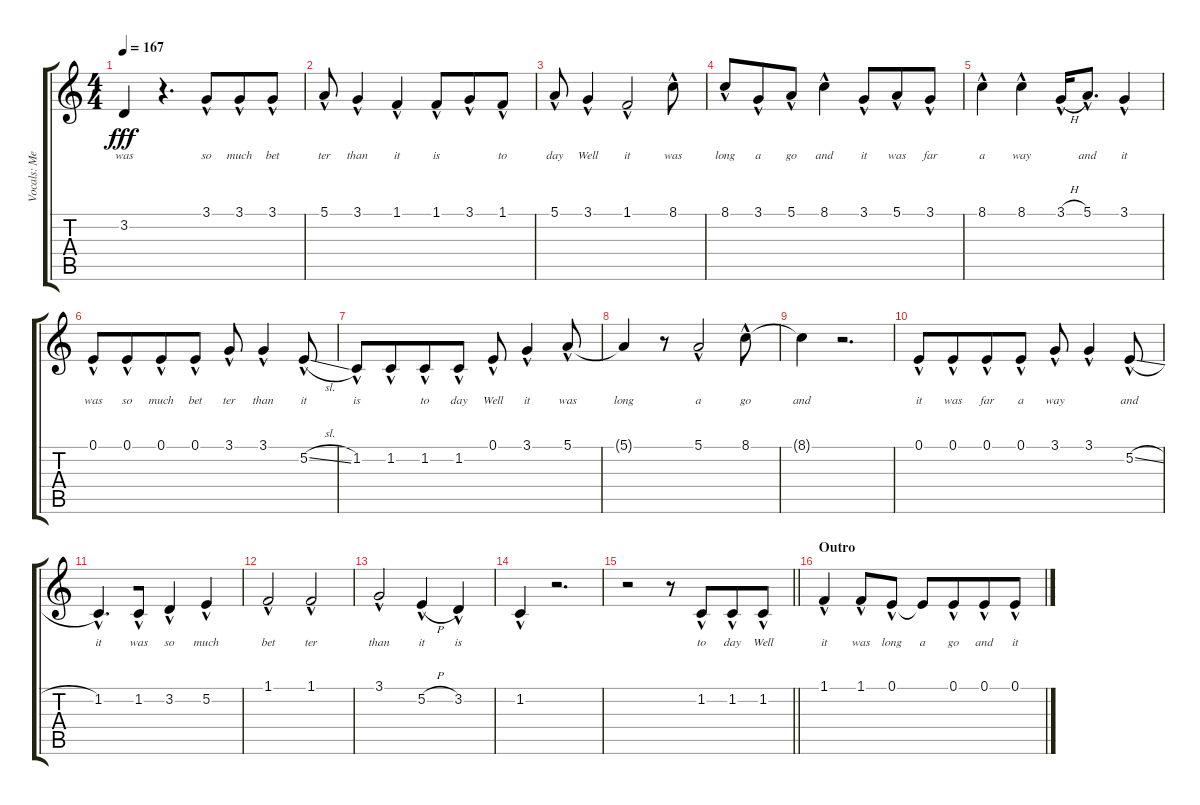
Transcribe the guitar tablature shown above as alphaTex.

\track ("Vocals: Meatloaf" "Vocals: Me") {instrument lead2sawtooth}
\staff {score tabs}
\tuning (E4 B3 G3 D3 A2 E2) {hide}
\ts (4 4)
\tempo 167
\clef g2
\ks c
3.2{t}.4{lyrics (0 "was") lyrics (1 "") lyrics (2 "") lyrics (3 "") lyrics (4 "") dy fff} r.4{d} 3.1{hac}.8{lyrics (0 "so") lyrics (1 "") lyrics (2 "") lyrics (3 "") lyrics (4 "") beam merge} 3.1{hac}.8{lyrics (0 "much") lyrics (1 "") lyrics (2 "") lyrics (3 "") lyrics (4 "")} 3.1{hac}.8{lyrics (0 "bet") lyrics (1 "") lyrics (2 "") lyrics (3 "") lyrics (4 "")} |
5.1{hac}.8{lyrics (0 "ter") lyrics (1 "") lyrics (2 "") lyrics (3 "") lyrics (4 "")} 3.1{hac}.4{lyrics (0 "than") lyrics (1 "") lyrics (2 "") lyrics (3 "") lyrics (4 "")} 1.1{hac}.4{lyrics (0 "it") lyrics (1 "") lyrics (2 "") lyrics (3 "") lyrics (4 "")} 1.1{hac}.8{lyrics (0 "is") lyrics (1 "") lyrics (2 "") lyrics (3 "") lyrics (4 "") beam merge} 3.1{hac}.8{lyrics (0 "") lyrics (1 "") lyrics (2 "") lyrics (3 "") lyrics (4 "")} 1.1{hac}.8{lyrics (0 "to") lyrics (1 "") lyrics (2 "") lyrics (3 "") lyrics (4 "")} |
5.1{hac}.8{lyrics (0 "day") lyrics (1 "") lyrics (2 "") lyrics (3 "") lyrics (4 "")} 3.1{hac}.4{lyrics (0 "Well") lyrics (1 "") lyrics (2 "") lyrics (3 "") lyrics (4 "")} 1.1{hac}.2{lyrics (0 "it") lyrics (1 "") lyrics (2 "") lyrics (3 "") lyrics (4 "")} 8.1{hac}.8{lyrics (0 "was") lyrics (1 "") lyrics (2 "") lyrics (3 "") lyrics (4 "")} |
8.1{hac}.8{lyrics (0 "long") lyrics (1 "") lyrics (2 "") lyrics (3 "") lyrics (4 "")} 3.1{hac}.8{lyrics (0 "a") lyrics (1 "") lyrics (2 "") lyrics (3 "") lyrics (4 "") beam merge} 5.1{hac}.8{lyrics (0 "go") lyrics (1 "") lyrics (2 "") lyrics (3 "") lyrics (4 "")} 8.1{hac}.4{lyrics (0 "and") lyrics (1 "") lyrics (2 "") lyrics (3 "") lyrics (4 "")} 3.1{hac}.8{lyrics (0 "it") lyrics (1 "") lyrics (2 "") lyrics (3 "") lyrics (4 "") beam merge} 5.1{hac}.8{lyrics (0 "was") lyrics (1 "") lyrics (2 "") lyrics (3 "") lyrics (4 "")} 3.1{hac}.8{lyrics (0 "far") lyrics (1 "") lyrics (2 "") lyrics (3 "") lyrics (4 "")} |
8.1{hac}.4{lyrics (0 "a") lyrics (1 "") lyrics (2 "") lyrics (3 "") lyrics (4 "")} 8.1{hac}.4{lyrics (0 "way") lyrics (1 "") lyrics (2 "") lyrics (3 "") lyrics (4 "")} 3.1{h hac}.16{lyrics (0 "") lyrics (1 "") lyrics (2 "") lyrics (3 "") lyrics (4 "")} 5.1{hac}.8{d lyrics (0 "and") lyrics (1 "") lyrics (2 "") lyrics (3 "") lyrics (4 "")} 3.1{hac}.4{lyrics (0 "it") lyrics (1 "") lyrics (2 "") lyrics (3 "") lyrics (4 "")} |
0.1{hac}.8{lyrics (0 "was") lyrics (1 "") lyrics (2 "") lyrics (3 "") lyrics (4 "")} 0.1{hac}.8{lyrics (0 "so") lyrics (1 "") lyrics (2 "") lyrics (3 "") lyrics (4 "") beam merge} 0.1{hac}.8{lyrics (0 "much") lyrics (1 "") lyrics (2 "") lyrics (3 "") lyrics (4 "")} 0.1{hac}.8{lyrics (0 "bet") lyrics (1 "") lyrics (2 "") lyrics (3 "") lyrics (4 "") beam split} 3.1{hac}.8{lyrics (0 "ter") lyrics (1 "") lyrics (2 "") lyrics (3 "") lyrics (4 "")} 3.1{hac}.4{lyrics (0 "than") lyrics (1 "") lyrics (2 "") lyrics (3 "") lyrics (4 "")} 5.2{sl hac}.8{lyrics (0 "it") lyrics (1 "") lyrics (2 "") lyrics (3 "") lyrics (4 "")} |
1.2{hac}.8{lyrics (0 "is") lyrics (1 "") lyrics (2 "") lyrics (3 "") lyrics (4 "")} 1.2{hac}.8{lyrics (0 "") lyrics (1 "") lyrics (2 "") lyrics (3 "") lyrics (4 "") beam merge} 1.2{hac}.8{lyrics (0 "to") lyrics (1 "") lyrics (2 "") lyrics (3 "") lyrics (4 "")} 1.2{hac}.8{lyrics (0 "day") lyrics (1 "") lyrics (2 "") lyrics (3 "") lyrics (4 "") beam split} 0.1{hac}.8{lyrics (0 "Well") lyrics (1 "") lyrics (2 "") lyrics (3 "") lyrics (4 "")} 3.1{hac}.4{lyrics (0 "it") lyrics (1 "") lyrics (2 "") lyrics (3 "") lyrics (4 "")} 5.1{hac}.8{lyrics (0 "was") lyrics (1 "") lyrics (2 "") lyrics (3 "") lyrics (4 "")} |
5.1{t}.4{lyrics (0 "long") lyrics (1 "") lyrics (2 "") lyrics (3 "") lyrics (4 "")} r.8 5.1{hac}.2{lyrics (0 "a") lyrics (1 "") lyrics (2 "") lyrics (3 "") lyrics (4 "")} 8.1{hac}.8{lyrics (0 "go") lyrics (1 "") lyrics (2 "") lyrics (3 "") lyrics (4 "")} |
8.1{t}.4{lyrics (0 "and") lyrics (1 "") lyrics (2 "") lyrics (3 "") lyrics (4 "")} r.2{d} |
0.1{hac}.8{lyrics (0 "it") lyrics (1 "") lyrics (2 "") lyrics (3 "") lyrics (4 "")} 0.1{hac}.8{lyrics (0 "was") lyrics (1 "") lyrics (2 "") lyrics (3 "") lyrics (4 "") beam merge} 0.1{hac}.8{lyrics (0 "far") lyrics (1 "") lyrics (2 "") lyrics (3 "") lyrics (4 "")} 0.1{hac}.8{lyrics (0 "a") lyrics (1 "") lyrics (2 "") lyrics (3 "") lyrics (4 "") beam split} 3.1{hac}.8{lyrics (0 "way") lyrics (1 "") lyrics (2 "") lyrics (3 "") lyrics (4 "")} 3.1{hac}.4{lyrics (0 "") lyrics (1 "") lyrics (2 "") lyrics (3 "") lyrics (4 "")} 5.2{sl hac}.8{lyrics (0 "and") lyrics (1 "") lyrics (2 "") lyrics (3 "") lyrics (4 "")} |
1.2{hac}.4{d lyrics (0 "it") lyrics (1 "") lyrics (2 "") lyrics (3 "") lyrics (4 "") beam merge} 1.2{hac}.8{lyrics (0 "was") lyrics (1 "") lyrics (2 "") lyrics (3 "") lyrics (4 "")} 3.2{hac}.4{lyrics (0 "so") lyrics (1 "") lyrics (2 "") lyrics (3 "") lyrics (4 "")} 5.2{hac}.4{lyrics (0 "much") lyrics (1 "") lyrics (2 "") lyrics (3 "") lyrics (4 "")} |
1.1{hac}.2{lyrics (0 "bet") lyrics (1 "") lyrics (2 "") lyrics (3 "") lyrics (4 "")} 1.1{hac}.2{lyrics (0 "ter") lyrics (1 "") lyrics (2 "") lyrics (3 "") lyrics (4 "")} |
3.1{hac}.2{lyrics (0 "than") lyrics (1 "") lyrics (2 "") lyrics (3 "") lyrics (4 "")} 5.2{h hac}.4{lyrics (0 "it") lyrics (1 "") lyrics (2 "") lyrics (3 "") lyrics (4 "")} 3.2{hac}.4{lyrics (0 "is") lyrics (1 "") lyrics (2 "") lyrics (3 "") lyrics (4 "")} |
1.2{hac}.4{lyrics (0 "") lyrics (1 "") lyrics (2 "") lyrics (3 "") lyrics (4 "")} r.2{d} |
\barLineRight lightlight
r.2 r.8 1.2{hac}.8{lyrics (0 "to") lyrics (1 "") lyrics (2 "") lyrics (3 "") lyrics (4 "") beam merge} 1.2{hac}.8{lyrics (0 "day") lyrics (1 "") lyrics (2 "") lyrics (3 "") lyrics (4 "")} 1.2{hac}.8{lyrics (0 "Well") lyrics (1 "") lyrics (2 "") lyrics (3 "") lyrics (4 "")} |
\section ("" "Outro")
1.1{hac}.4{lyrics (0 "it") lyrics (1 "") lyrics (2 "") lyrics (3 "") lyrics (4 "")} 1.1{hac}.8{lyrics (0 "was") lyrics (1 "") lyrics (2 "") lyrics (3 "") lyrics (4 "")} 0.1{hac}.8{lyrics (0 "long") lyrics (1 "") lyrics (2 "") lyrics (3 "") lyrics (4 "")} 0.1{t}.8{lyrics (0 "a") lyrics (1 "") lyrics (2 "") lyrics (3 "") lyrics (4 "")} 0.1{hac}.8{lyrics (0 "go") lyrics (1 "") lyrics (2 "") lyrics (3 "") lyrics (4 "") beam merge} 0.1{hac}.8{lyrics (0 "and") lyrics (1 "") lyrics (2 "") lyrics (3 "") lyrics (4 "")} 0.1{hac}.8{lyrics (0 "it") lyrics (1 "") lyrics (2 "") lyrics (3 "") lyrics (4 "")}
